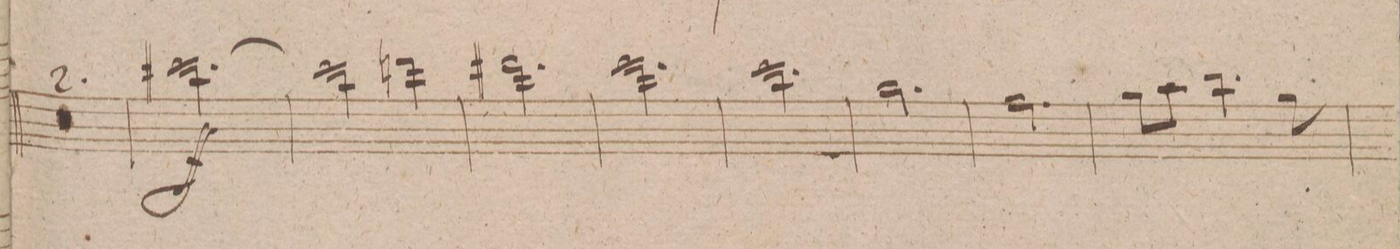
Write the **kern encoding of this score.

**kern	**dynam
*I"Flauto 2do	*
*clefG2	*
*k[f#c#g#d#]	*
*M3/4	*
1.r	.
=143	=143
=144	=144
[2.ccc#	ff
=145	=145
2ccc#]	.
4dddn	.
=146	=146
2.ddd#X	.
=147	=147
2.eee	.
=148	=148
2.ccc#	.
=149	=149
2.gg#	.
=150	=150
2.ff#	.
=151	=151
8gg#L	.
8aaJ	.
4.bb	.
8gg#	.
=152	=152
*-	*-
